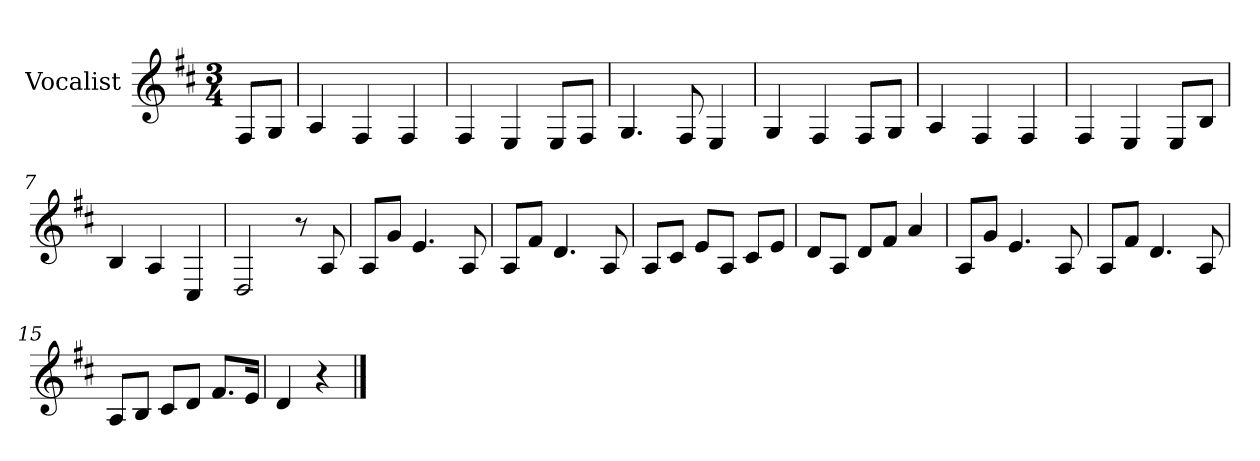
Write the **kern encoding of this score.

**kern
*part1
*staff1
*I"Vocalist
*k[f#c#]
*D:
*M3/4
=
8F#L
8GJ
=1
4A
4F#
4F#
=2
4F#
4E
8EL
8F#J
=3
4.G
8F#
4E
=4
4G
4F#
8F#L
8GJ
=5
4A
4F#
4F#
=6
4F#
4E
8EL
8BJ
=7
4B
4A
4C#
=8
2D
8r
8A
=9
8AL
8gJ
4.e
8A
=10
8AL
8f#J
4.d
8A
=11
8AL
8c#J
8eL
8AJ
8c#L
8eJ
=12
8dL
8AJ
8dL
8f#J
4a
=13
8AL
8gJ
4.e
8A
=14
8AL
8f#J
4.d
8A
=15
8AL
8BJ
8c#L
8dJ
8.f#L
16eJk
=16
4d
4r
==
*-
